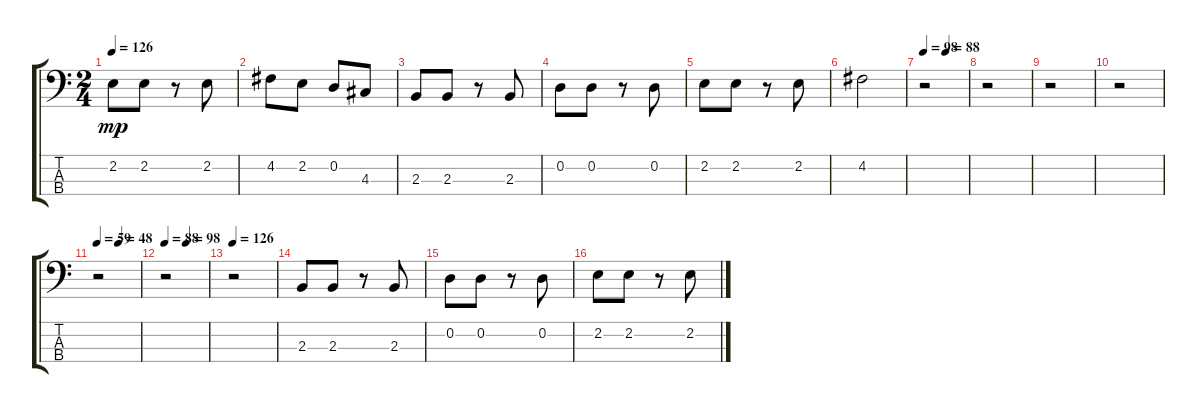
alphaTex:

\track "" {instrument slapbass2}
\staff {score tabs}
\tuning (G2 D2 A1 E1) {hide}
\ts (2 4)
\tempo 126
\clef f4
\ks c
2.2.8{dy mp} 2.2.8 r.8 2.2.8 |
4.2.8 2.2.8 0.2.8 4.3.8 |
2.3.8 2.3.8 r.8 2.3.8 |
0.2.8 0.2.8 r.8 0.2.8 |
2.2.8 2.2.8 r.8 2.2.8 |
4.2.2 |
\tempo 98
\tempo (88 0.5)
r.2 |
r.2 |
r.2 |
r.2 |
\tempo 59
\tempo (48 0.5)
r.2 |
\tempo 88
\tempo (98 0.5)
r.2 |
\tempo 126
r.2 |
2.3.8 2.3.8 r.8 2.3.8 |
0.2.8 0.2.8 r.8 0.2.8 |
2.2.8 2.2.8 r.8 2.2.8
